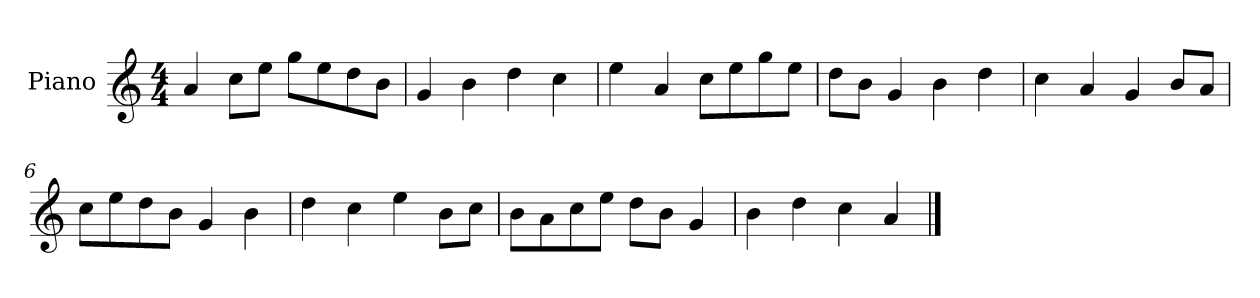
**kern
*part1
*staff1
*I"Piano
*I'P-no
*clefG2
*k[]
*M4/4
*MM90
=1
4a/
8cc\L
8ee\J
8gg\L
8ee\
8dd\
8b\J
=2
4g/
4b\
4dd\
4cc\
=3
4ee\
4a/
8cc\L
8ee\
8gg\
8ee\J
=4
8dd\L
8b\J
4g/
4b\
4dd\
=5
4cc\
4a/
4g/
8b/L
8a/J
=6
8cc\L
8ee\
8dd\
8b\J
4g/
4b\
=7
4dd\
4cc\
4ee\
8b\L
8cc\J
!!LO:LB:g=z
=8
8b\L
8a\
8cc\
8ee\J
8dd\L
8b\J
4g/
=9
4b\
4dd\
4cc\
4a/
==
*-
